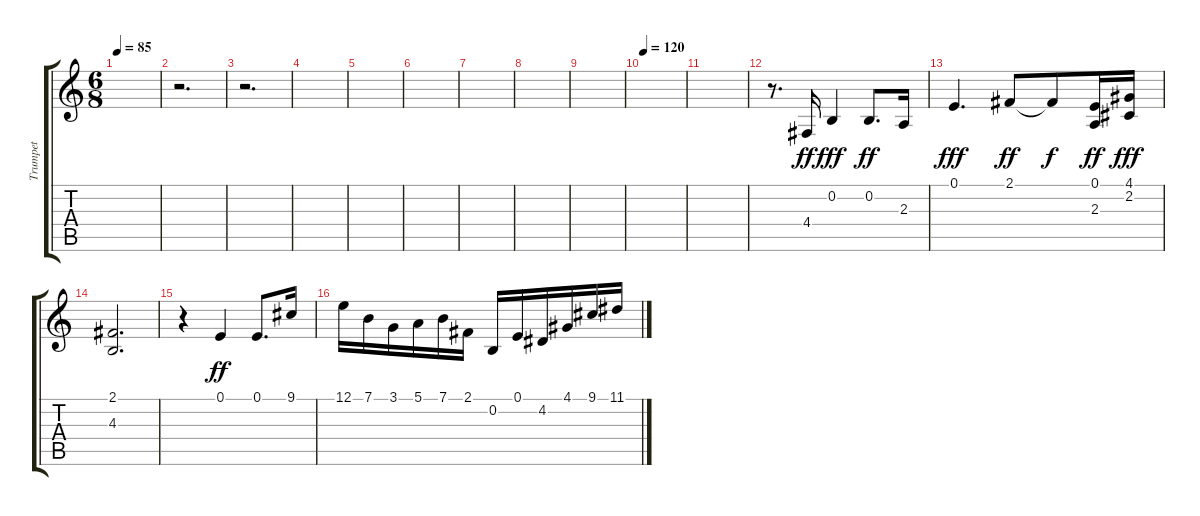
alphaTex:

\track ("Trumpet" "Trumpet") {instrument trumpet}
\staff {score tabs}
\tuning (E4 B3 G3 D3 A2 E2) {hide}
\ts (6 8)
\tempo 85
\clef g2
\ks c
|
r.2{d} |
r.2{d} |
|
|
|
|
|
|
\tempo 120
|
|
r.8{d} 4.4.16{dy ff} 0.2.4{dy fff} 0.2.8{d dy ff} 2.3.16 |
0.1.4{d dy fff} 2.1.8{dy ff} 2.1{t}.8{dy f} (0.1 2.3).16{dy ff} (4.1 2.2).16{dy fff} |
(2.1 4.3).2{d} |
r.4 0.1.4{dy ff} 0.1.8{d} 9.1.16 |
12.1.16 7.1.16 3.1.16 5.1.16 7.1.16 2.1.16 0.2.16 0.1.16 4.2.16 4.1.16 9.1.16 11.1.16
